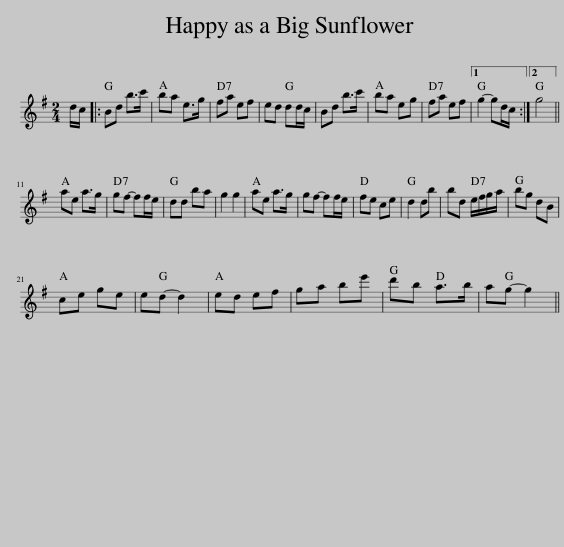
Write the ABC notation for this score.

X:1
L:1/8
M:2/4
I:linebreak $
K:G
V:1 treble
V:1
 d/c/ |: Bd b>c' | ba e>g | fa ef | ed dd/c/ | %5
 Bd b>c' | ba eg | fa ef |1 g2- gd/c/ :|2 g4 ||$ %10
 ae a>g | gf- ff/e/ | dd ba | g2 g2 | ae a>g | %15
 gf- ff/e/ | fe ce | d2 db | bd e/f/g/a/ | bg dB |$ %20
 ce ge | ed- d2 | ed ef | ga be' | d'b a>b | %25
 ag- g2 || %26
